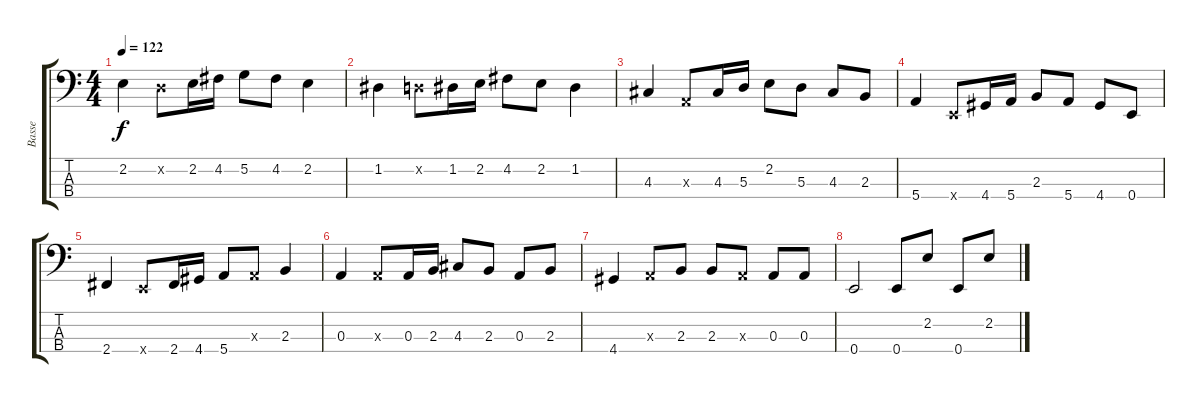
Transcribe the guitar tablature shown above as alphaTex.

\track ("Basse" "Basse") {instrument fretlessbass}
\staff {score tabs}
\tuning (G2 D2 A1 E1) {hide}
\ts (4 4)
\tempo 122
\clef f4
\ks c
2.2.4{dy f volume 11} 0.2{x}.8 2.2.16 4.2.16 5.2.8 4.2.8 2.2.4 |
1.2.4 0.2{x}.8 1.2.16 2.2.16 4.2.8 2.2.8 1.2.4 |
4.3.4{volume 8} 0.3{x}.8 4.3.16 5.3.16 2.2.8 5.3.8 4.3.8 2.3.8 |
5.4.4 0.4{x}.8 4.4.16 5.4.16 2.3.8 5.4.8 4.4.8 0.4.8 |
2.4.4{volume 5} 0.4{x}.8 2.4.16 4.4.16 5.4.8 0.3{x}.8 2.3.4 |
0.3.4 0.3{x}.8 0.3.16 2.3.16 4.3.8 2.3.8 0.3.8 2.3.8 |
4.4.4{volume 1} 0.3{x}.8 2.3.8 2.3.8 0.3{x}.8 0.3.8 0.3.8 |
0.4.2 0.4.8 2.2.8 0.4.8 2.2.8
